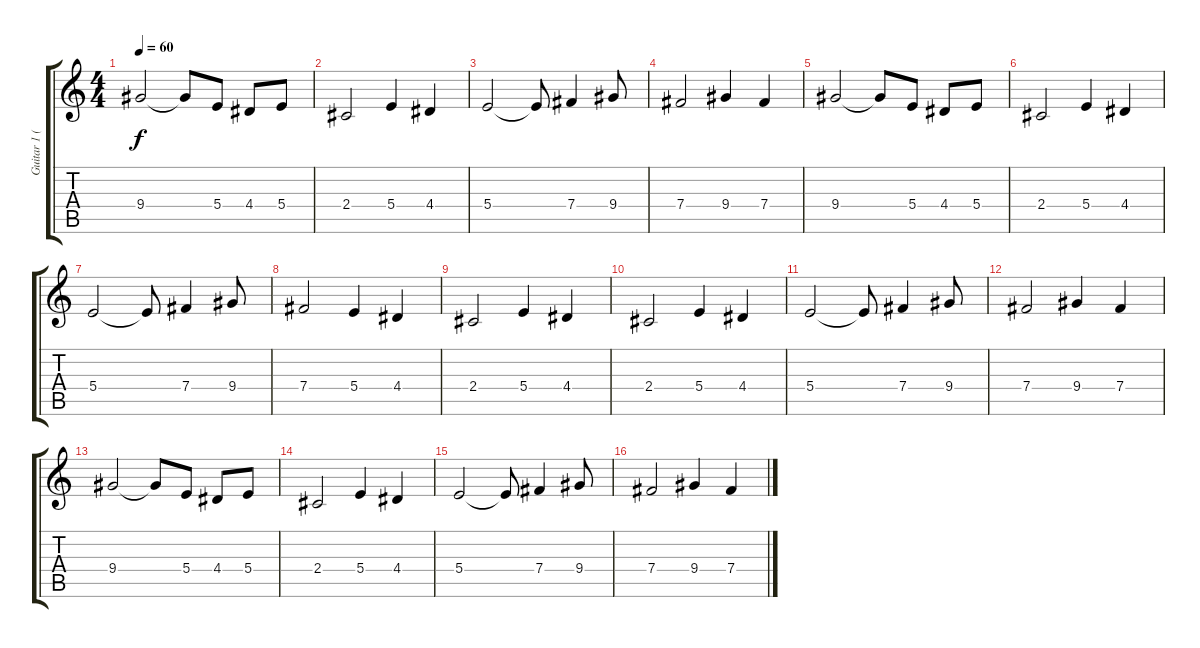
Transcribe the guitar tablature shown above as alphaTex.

\track ("Guitar 1 (Distortion)" "Guitar 1 (") {instrument distortionguitar}
\staff {score tabs}
\tuning (Db4 Ab3 E3 B2 Gb2 Db2) {hide}
\ts (4 4)
\tempo 60
\clef g2
\ks c
9.4.2{dy f} 9.4{t}.8 5.4.8 4.4.8 5.4.8 |
2.4.2 5.4.4 4.4.4 |
5.4.2 5.4{t}.8 7.4.4 9.4.8 |
7.4.2 9.4.4 7.4.4 |
9.4.2 9.4{t}.8 5.4.8 4.4.8 5.4.8 |
2.4.2 5.4.4 4.4.4 |
5.4.2 5.4{t}.8 7.4.4 9.4.8 |
7.4.2 5.4.4 4.4.4 |
2.4.2 5.4.4 4.4.4 |
2.4.2 5.4.4 4.4.4 |
5.4.2 5.4{t}.8 7.4.4 9.4.8 |
7.4.2 9.4.4 7.4.4 |
9.4.2 9.4{t}.8 5.4.8 4.4.8 5.4.8 |
2.4.2 5.4.4 4.4.4 |
5.4.2 5.4{t}.8 7.4.4 9.4.8 |
7.4.2 9.4.4 7.4.4
